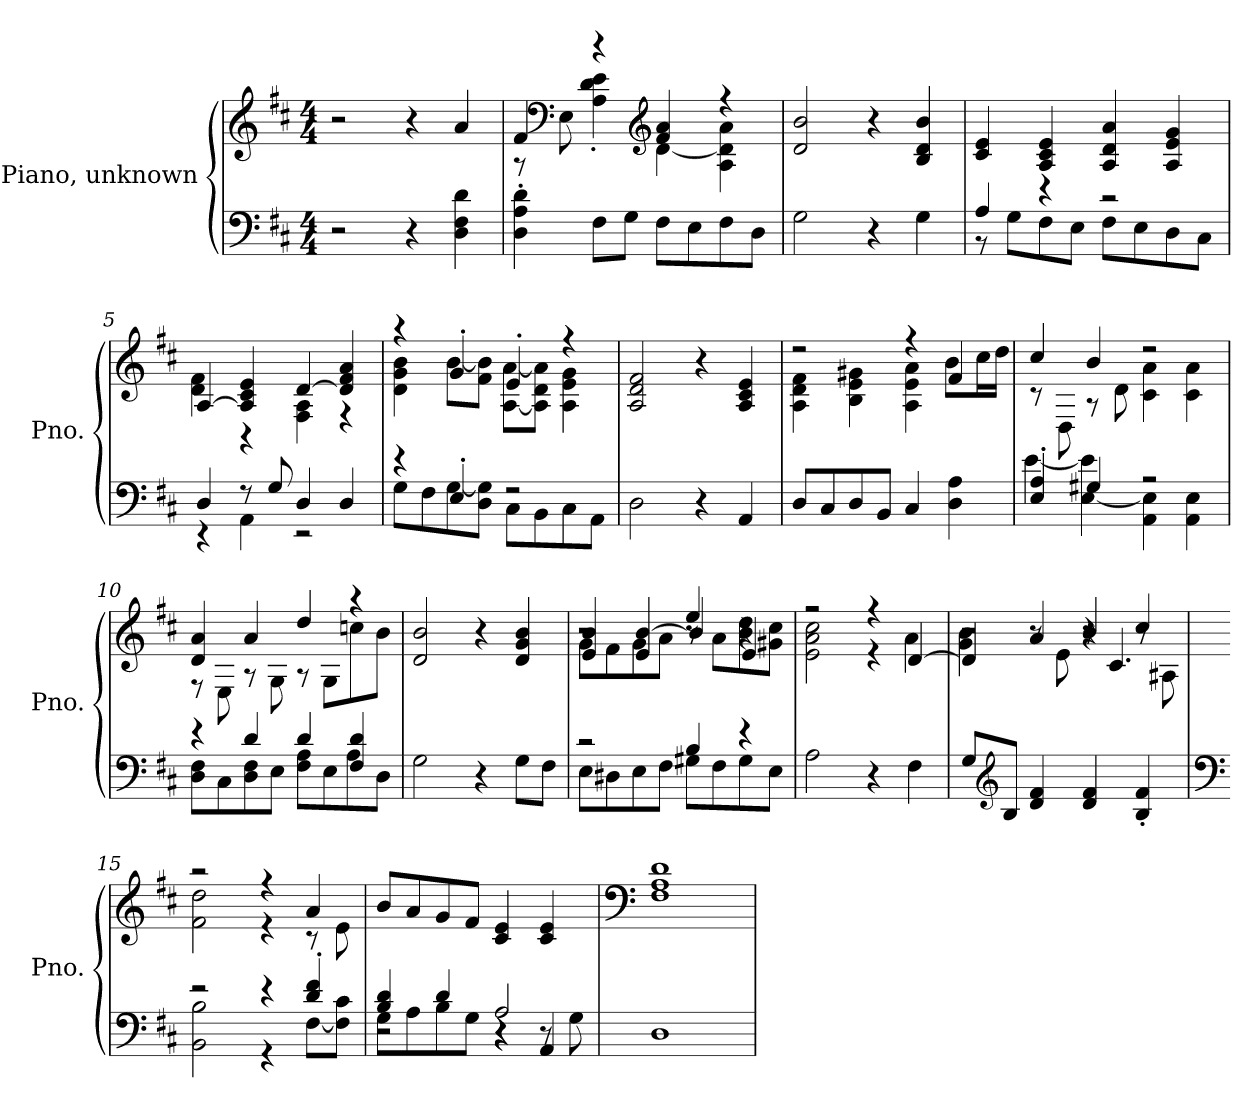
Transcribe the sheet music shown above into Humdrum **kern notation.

**kern	**kern
*part1	*part1
*staff2	*staff1
*I"Piano, unknown	*
*I'Pno.	*
*clefF4	*clefG2
*k[f#c#]	*k[f#c#]
*M4/4	*M4/4
*MM120	*MM120
=1	=1
2r	2r
4r	4r
4D\ 4F#\ 4d\	4a/
=2	=2
*	*^
4D\' 4A\' 4d\'	4f#/	8r
*	*clefF4	*
.	.	8E\
8F#\L	4r	4A\' 4d\' 4e\'
8G\J	.	.
*	*clefG2	*
8F#\L	4f#/ 4a/	[4d\
8E\	.	.
8F#\	4r	4A\ 4d\] 4a\
8D\J	.	.
*	*v	*v
=3	=3
2G\	2d/ 2b/
4r	4r
4G\	4B/ 4d/ 4b/
=4	=4
*^	*
4A/	8r	4c#/ 4e/
.	8G\L	.
4r	8F#\	4A/ 4c#/ 4e/
.	8E\J	.
2r	8F#\L	4A/ 4d/ 4a/
.	8E\	.
.	8D\	4A/ 4e/ 4g/
.	8C#\J	.
=5	=5	=5
*	*	*^
4D/	4r	[4A/	4d\ 4f#\
8r	4AA\	4A/] 4c#/ 4e/	4r
8G/	.	.	.
4D/	2r	[4d/	4F#\ 4A\
4D/	.	4d/] 4f#/ 4a/	4r
!!LO:LB:g=z	!!
=6	=6	=6	=6
4r	8G\L	4r	4d\ 4g\ 4b\
.	8F#\	.	.
4E'/	[8G\	4g'/	[8b\L
.	8D\ 8G\]J	.	8f#\ 8b\]J
2r	8C#\L	4e'/	[8A\ [8a\L
.	8BB\	.	8A\] 8d\ 8a\]J
.	8C#\	4r	4A\ 4e\ 4g\
.	8AA\J	.	.
*v	*v	*	*
*	*v	*v
=7	=7
2D\	2A/ 2d/ 2f#/
4r	4r
4AA/	4A/ 4c#/ 4e/
=8	=8
*	*^
8D/L	2r	4A\ 4d\ 4f#\
8C#/	.	.
8D/	.	4B\ 4e\ 4g#X\
8BB/J	.	.
4C#/	4r	4A\ 4e\ 4a\
4D\ 4A\	4f#/	8b\L
.	.	16cc#\L
.	.	16dd\JJ
=9	=9	=9
*^	*	*
4E/' 4A/'	[4e\	4cc#/	8r
.	.	.	8D\
4G#X/	[4E\ 4e\]	4b/	8r
.	.	.	8d\
2r	4AA\ 4E\]	2r	4c#\ 4a\
.	4AA\ 4E\	.	4c#\ 4a\
=10	=10	=10	=10
4r	8D\ 8F#\L	4d/ 4a/	8r
.	8C#\	.	8E\
4d/	8D\ 8F#\	4a/	8r
.	8E\J	.	8G\
4d/	8F#\ 8A\L	4dd/	8r
.	8E\	.	8G\L
4F#/ 4d/	8A\	4r	8ccn\
.	8D\J	.	8b\J
*v	*v	*	*
*	*v	*v
!!LO:LB:g=z
=11	=11
2G\	2d/ 2b/
4r	4r
8G\L	4d/ 4g/ 4b/
8F#\J	.
=12	=12
*^	*^
*	*	*	*^
2r	8E\L	2r	8g\L	4e/ 4b/
.	8D#X\	.	8f#\	.
.	8E\	.	8g\	4e/ [4b/
.	8F#\J	.	8a\J	.
4B/	8G#X\L	4ee/	8r	4b/]
.	8F#\	.	8a\L	.
4r	8G#\	4r	8b\ 8dd\	4e/
.	8E\J	.	8g#X\ 8cc#\J	.
*v	*v	*	*	*
*	*	*v	*v
=13	=13	=13
2A\	2r	2e\ 2a\ 2cc#\
4r	4r	4r
4F#\	[4d/	4a\
=14	=14	=14
*	*	*^
8G/L	4d/]	4g\ 4b\	2r
*clefG2	*	*	*
8B/J	.	.	.
4d/ 4f#/	4a/	8r	.
.	.	8e\	.
4d/ 4f#/	4b/	4r	8r
.	.	.	4.c#/
4B/' 4f#/'	4cc#/	8r	.
.	.	8A#X\	.
*	*v	*v	*v
=15	=15
*clefF4	*
*^	*^
2r	2BB\ 2B\	2r	2f#\ 2dd\
4r	4r	4r	4r
4d/' 4f#/'	[8F#\L	4a/	8r
.	8F#\] 8c#\J	.	8e\
*	*	*v	*v
!!LO:LB:g=z
=16	=16	=16
*	*^	*
4B/ 4d/	8G\L	2r	8b/L
.	8A\	.	8a/
4d/	8B\	.	8g/
.	8G\J	.	8f#/J
2A/	4r	4r	4c#/ 4e/
.	8r	4AA/	4c#/ 4e/
.	8G\	.	.
*v	*v	*v	*
=17	=17
*	*clefF4
1D	1F# 1A 1d
=	=
*-	*-
